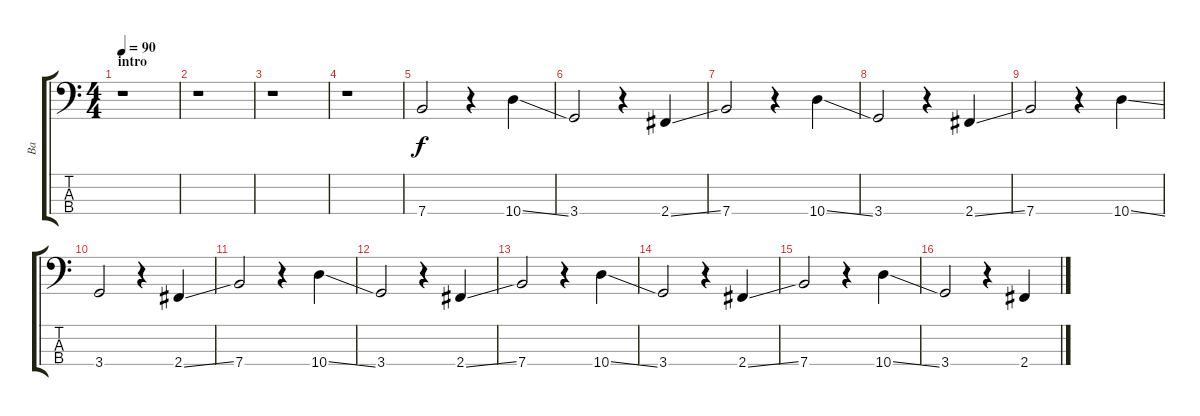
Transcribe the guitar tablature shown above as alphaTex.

\track ("Ba" "Ba") {instrument electricbassfinger}
\staff {score tabs}
\tuning (G2 D2 A1 E1) {hide}
\ts (4 4)
\section ("" "intro")
\tempo 90
\clef f4
\ks c
r.1{dy f instrument electricbassfinger} |
r.1 |
r.1 |
r.1 |
7.4.2 r.4 10.4{ss}.4 |
3.4.2 r.4 2.4{ss}.4 |
7.4.2 r.4 10.4{ss}.4 |
3.4.2 r.4 2.4{ss}.4 |
7.4.2 r.4 10.4{ss}.4 |
3.4.2 r.4 2.4{ss}.4 |
7.4.2 r.4 10.4{ss}.4 |
3.4.2 r.4 2.4{ss}.4 |
7.4.2 r.4 10.4{ss}.4 |
3.4.2 r.4 2.4{ss}.4 |
7.4.2 r.4 10.4{ss}.4 |
3.4.2 r.4 2.4{ss}.4
